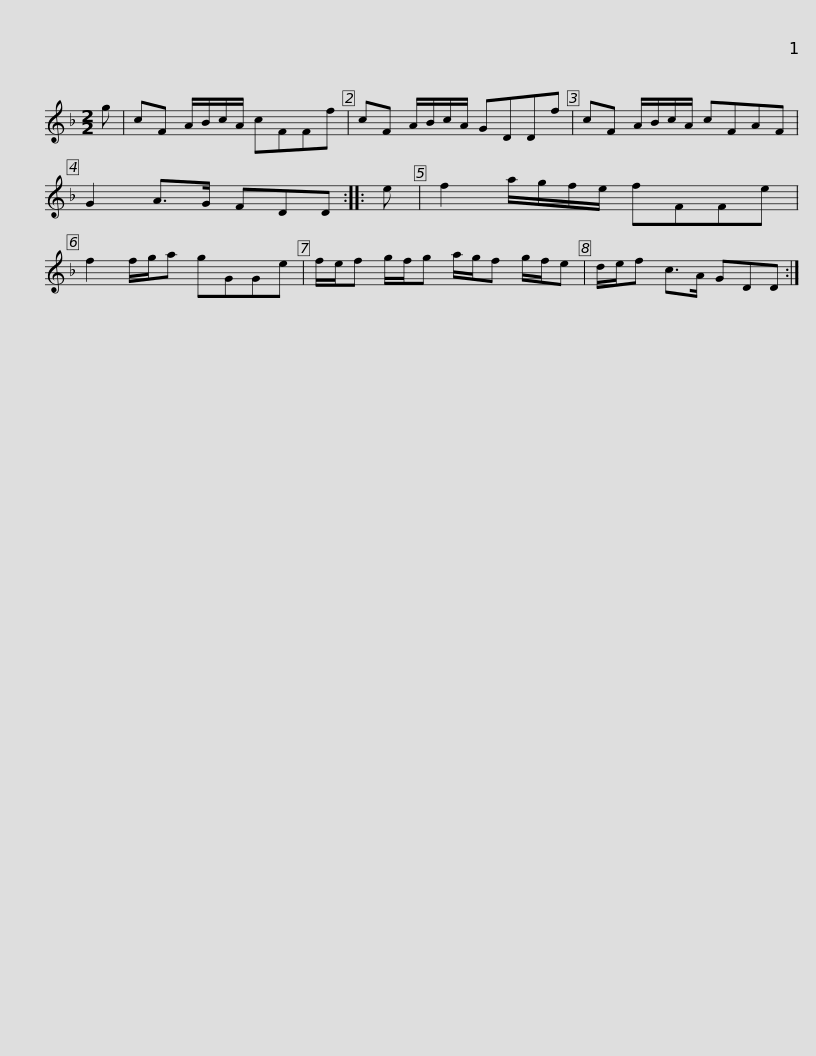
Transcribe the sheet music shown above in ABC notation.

X:1
L:1/8
M:2/2
I:linebreak $
K:F
V:1 treble
V:1
 g | cF A/B/c/A/ cFFf | cF A/B/c/A/ GDDf | cF A/B/c/A/ cFAF | G2 A>G FDD :: %5
 e |$ f2 a/g/f/e/ fFFe | f2 f/g/a gGGe | f/e/f g/f/g a/g/f g/f/e | d/e/f c>A GDD :| %10
